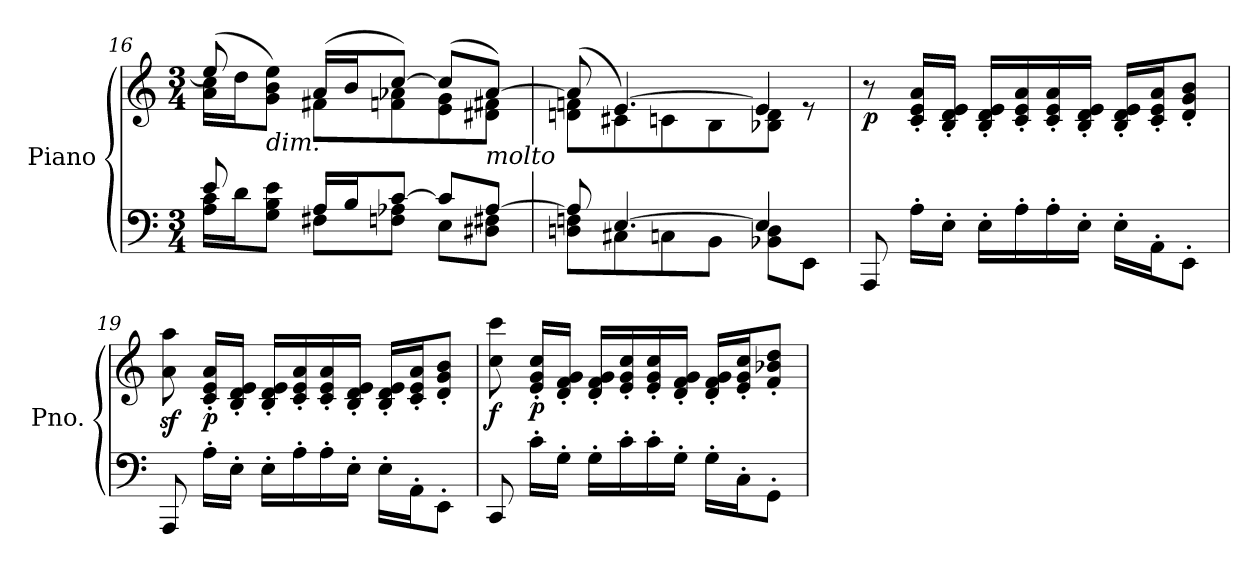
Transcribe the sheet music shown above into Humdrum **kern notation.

**kern	**kern	**dynam
*part1	*part1	*part1
*staff2	*staff1	*staff1/2
*I"Piano	*	*
*I'Pno.	*	*
!!LO:LB:g=z
*clefF4	*clefG2	*
*k[]	*k[]	*
*M3/4	*M3/4	*
=16	=16	=16
*^	*^	*
8e/	16A\ 16c\LL	(>8ee/]	16a\ 16cc\LL	.
.	16d\J	.	16dd\J	.
!	!	!LO:TX:b:i:t=dim.	!	!
8ryy	8G\ 8B\ 8e\J	8ryy	8g\ 8b\ 8ee\J)	.
16A/LL	8F#X\L	(>16a/LL	8f#X\L	.
16B/J	.	16b/J	.	.
[8c/J	8Fn\ 8A-X\J	[8cc/J)	8fn\ 8a-X\	.
8c/L]	8E\L	(>8cc/L]	8e\ 8g\	.
!	!	!LO:TX:b:i:t=molto	!	!
[8A-/J	8D#X\ 8F#X\J	[8a-/J)	8d#X\ 8f#X\J	.
=17	=17	=17	=17	=17
8A-/]	8Dn\ 8Fn\L	(>8a-/]	8dn\ 8fn\L	.
[4.E/	8C#X\	[4.e/)	8c#X\	.
.	8Cn\	.	8cn\	.
.	8BB\J	.	8B\	.
4E/]	8BB-X\ 8D\L	4e/]	8B-X\ 8d\J	.
.	8EE\J	.	8re	.
=18	=18	=18	=18	=18
!	!	!	!	!LO:DY:b
*v	*v	*	*	*
*	*v	*v	*
8AAA/	8r	p
16A'\LL	16c/' 16e/' 16a/'LL	.
16E'\JJ	16B/' 16d/' 16e/'JJ	.
16E'\LL	16B/' 16d/' 16e/'LL	.
16A'\	16c/' 16e/' 16a/'	.
16A'\	16c/' 16e/' 16a/'	.
16E'\JJ	16B/' 16d/' 16e/'JJ	.
16E'\LL	16B/' 16d/' 16e/'LL	.
16AA'\J	16c/' 16e/' 16a/'J	.
8EE'\J	8d/' 8g/' 8b/'J	.
!!LO:LB:g=z
=19	=19	=19
8AAA/	8a\z< 8aa\z<	.
!	!	!LO:DY:b
16A'\LL	16c/' 16e/' 16a/'LL	p
16E'\JJ	16B/' 16d/' 16e/'JJ	.
16E'\LL	16B/' 16d/' 16e/'LL	.
16A'\	16c/' 16e/' 16a/'	.
16A'\	16c/' 16e/' 16a/'	.
16E'\JJ	16B/' 16d/' 16e/'JJ	.
16E'\LL	16B/' 16d/' 16e/'LL	.
16AA'\J	16c/' 16e/' 16a/'J	.
8EE'\J	8d/' 8g/' 8b/'J	.
=20	=20	=20
!	!	!LO:DY:b
8CC/	8cc\ 8ccc\	f
!	!	!LO:DY:b
16c'\LL	16e/' 16g/' 16cc/'LL	p
16G'\JJ	16d/' 16f/' 16g/'JJ	.
16G'\LL	16d/' 16f/' 16g/'LL	.
16c'\	16e/' 16g/' 16cc/'	.
16c'\	16e/' 16g/' 16cc/'	.
16G'\JJ	16d/' 16f/' 16g/'JJ	.
16G'\LL	16d/' 16f/' 16g/'LL	.
16C'\J	16e/' 16g/' 16cc/'J	.
8GG'\J	8f/' 8b-X/' 8dd/'J	.
=	=	=
*-	*-	*-
